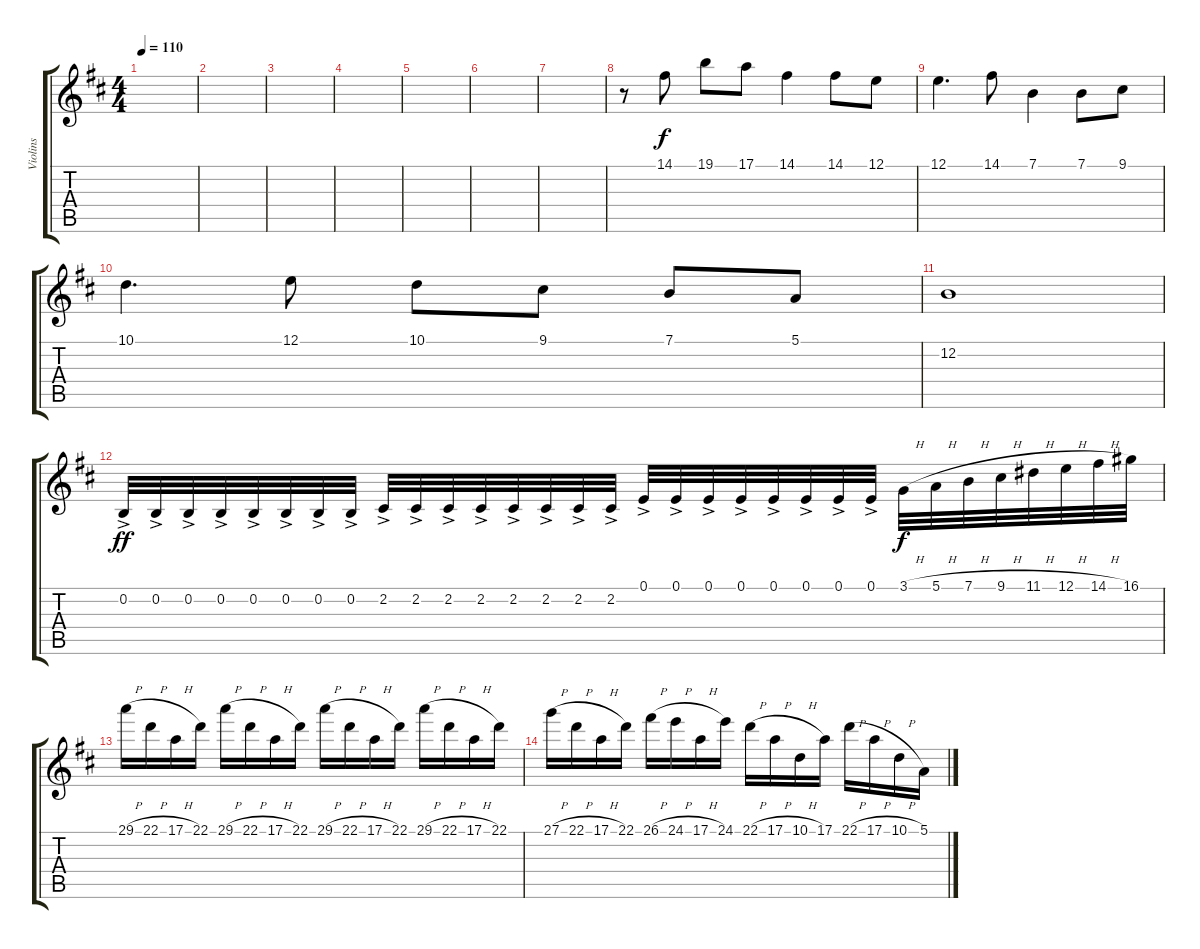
\track ("Violins" "Violins") {instrument stringensemble1}
\staff {score tabs}
\tuning (E4 B3 G3 D3 A2 E2) {hide}
\ts (4 4)
\tempo 110
\clef g2
\ks d
|
|
|
|
|
|
|
r.8 14.1.8 19.1.8 17.1.8 14.1.4 14.1.8 12.1.8 |
12.1.4{d} 14.1.8 7.1.4 7.1.8 9.1.8 |
10.1.4{d} 12.1.8 10.1.8 9.1.8 7.1.8 5.1.8 |
12.2.1 |
0.2{ac}.32{dy ff} 0.2{ac}.32 0.2{ac}.32 0.2{ac}.32 0.2{ac}.32 0.2{ac}.32 0.2{ac}.32 0.2{ac}.32 2.2{ac}.32 2.2{ac}.32 2.2{ac}.32 2.2{ac}.32 2.2{ac}.32 2.2{ac}.32 2.2{ac}.32 2.2{ac}.32 0.1{ac}.32 0.1{ac}.32 0.1{ac}.32 0.1{ac}.32 0.1{ac}.32 0.1{ac}.32 0.1{ac}.32 0.1{ac}.32 3.1{h}.32{dy f} 5.1{h}.32 7.1{h}.32 9.1{h}.32 11.1{h}.32 12.1{h}.32 14.1{h}.32 16.1.32 |
29.1{h}.16 22.1{h}.16 17.1{h}.16 22.1.16 29.1{h}.16 22.1{h}.16 17.1{h}.16 22.1.16 29.1{h}.16 22.1{h}.16 17.1{h}.16 22.1.16 29.1{h}.16 22.1{h}.16 17.1{h}.16 22.1.16 |
27.1{h}.16 22.1{h}.16 17.1{h}.16 22.1.16 26.1{h}.16 24.1{h}.16 17.1{h}.16 24.1.16 22.1{h}.16 17.1{h}.16 10.1{h}.16 17.1.16 22.1{h}.16 17.1{h}.16 10.1{h}.16 5.1.16
